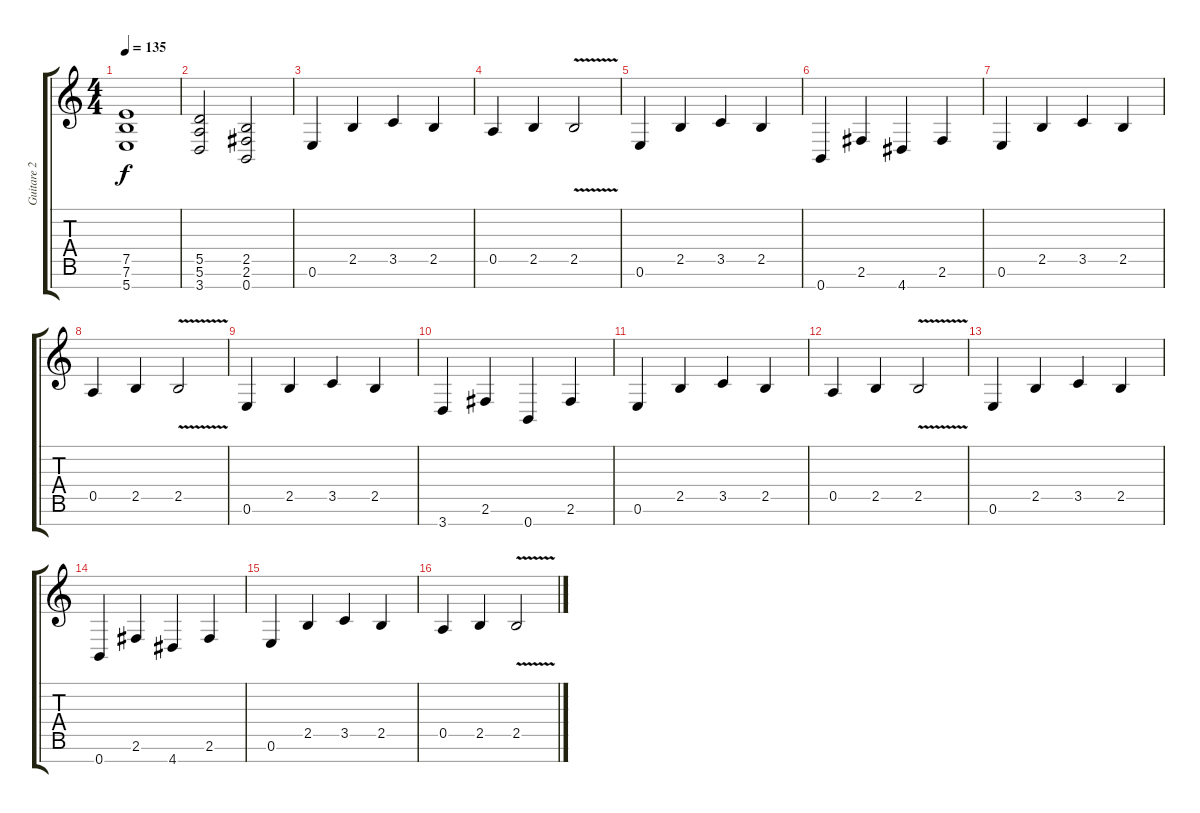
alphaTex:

\track ("Guitare 2" "Guitare 2") {instrument distortionguitar}
\staff {score tabs}
\tuning (E4 B3 G3 D3 A2 E2 B1) {hide}
\ts (4 4)
\tempo 135
\clef g2
\ks c
(7.5{t} 7.6{t} 5.7{t}).1{dy f} |
(5.5 5.6 3.7).2 (2.5 2.6 0.7).2 |
0.6.4 2.5.4 3.5.4 2.5.4 |
0.5.4 2.5.4 2.5{v}.2 |
0.6.4 2.5.4 3.5.4 2.5.4 |
0.7.4 2.6.4 4.7.4 2.6.4 |
0.6.4 2.5.4 3.5.4 2.5.4 |
0.5.4 2.5.4 2.5{v}.2 |
0.6.4 2.5.4 3.5.4 2.5.4 |
3.7.4 2.6.4 0.7.4 2.6.4 |
0.6.4 2.5.4 3.5.4 2.5.4 |
0.5.4 2.5.4 2.5{v}.2 |
0.6.4 2.5.4 3.5.4 2.5.4 |
0.7.4 2.6.4 4.7.4 2.6.4 |
0.6.4 2.5.4 3.5.4 2.5.4 |
0.5.4 2.5.4 2.5{v}.2
